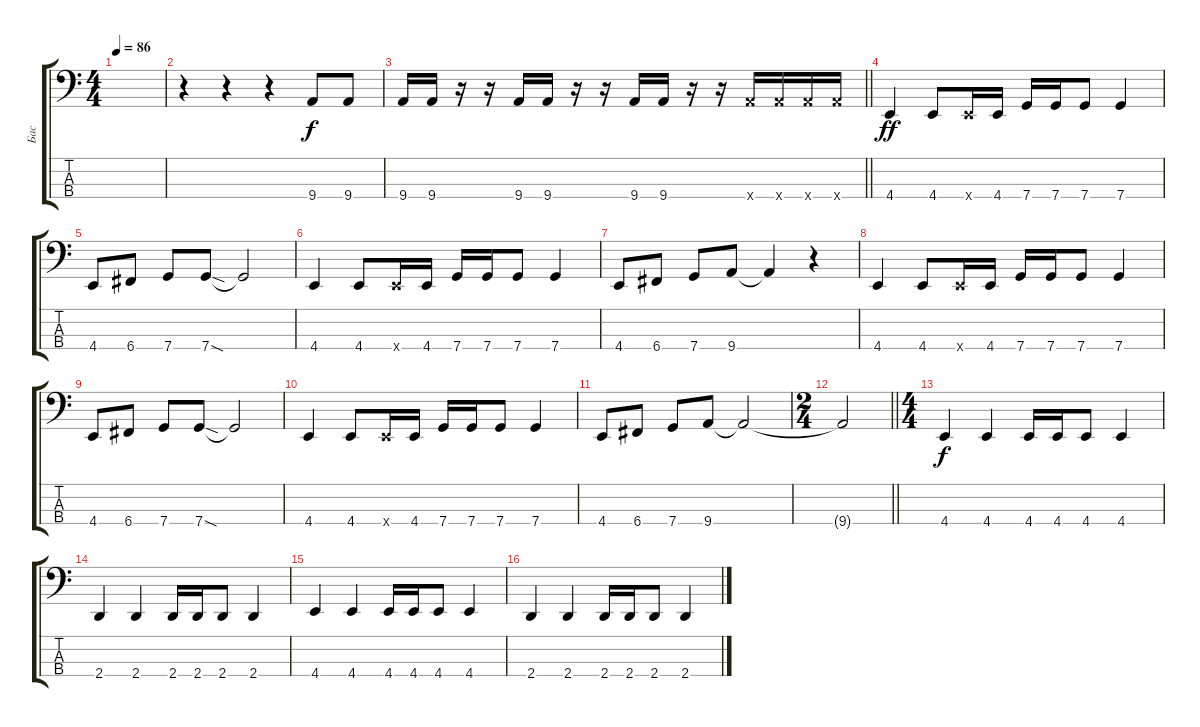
\track ("Бас" "Бас") {instrument electricbassfinger}
\staff {score tabs}
\tuning (F2 C2 G1 C1) {hide}
\ts (4 4)
\tempo 86
\clef f4
\ks c
|
r.4 r.4 r.4 9.4.8 9.4.8 |
\barLineRight lightlight
9.4.16 9.4.16 r.16 r.16 9.4.16 9.4.16 r.16 r.16 9.4.16 9.4.16 r.16 r.16 9.4{x}.16 9.4{x}.16 9.4{x}.16 9.4{x}.16 |
4.4.4{dy ff} 4.4.8 4.4{x}.16 4.4.16 7.4.16 7.4.16 7.4.8 7.4.4 |
4.4.8 6.4.8 7.4.8 7.4{sod}.8 7.4{t}.2 |
4.4.4 4.4.8 4.4{x}.16 4.4.16 7.4.16 7.4.16 7.4.8 7.4.4 |
4.4.8 6.4.8 7.4.8 9.4.8 9.4{t}.4 r.4 |
4.4.4 4.4.8 4.4{x}.16 4.4.16 7.4.16 7.4.16 7.4.8 7.4.4 |
4.4.8 6.4.8 7.4.8 7.4{sod}.8 7.4{t}.2 |
4.4.4 4.4.8 4.4{x}.16 4.4.16 7.4.16 7.4.16 7.4.8 7.4.4 |
4.4.8 6.4.8 7.4.8 9.4.8 9.4{t}.2 |
\ts (2 4)
\barLineRight lightlight
9.4{t}.2 |
\ts (4 4)
4.4.4{dy f} 4.4.4 4.4.16 4.4.16 4.4.8 4.4.4 |
2.4.4 2.4.4 2.4.16 2.4.16 2.4.8 2.4.4 |
4.4.4 4.4.4 4.4.16 4.4.16 4.4.8 4.4.4 |
2.4.4 2.4.4 2.4.16 2.4.16 2.4.8 2.4.4
